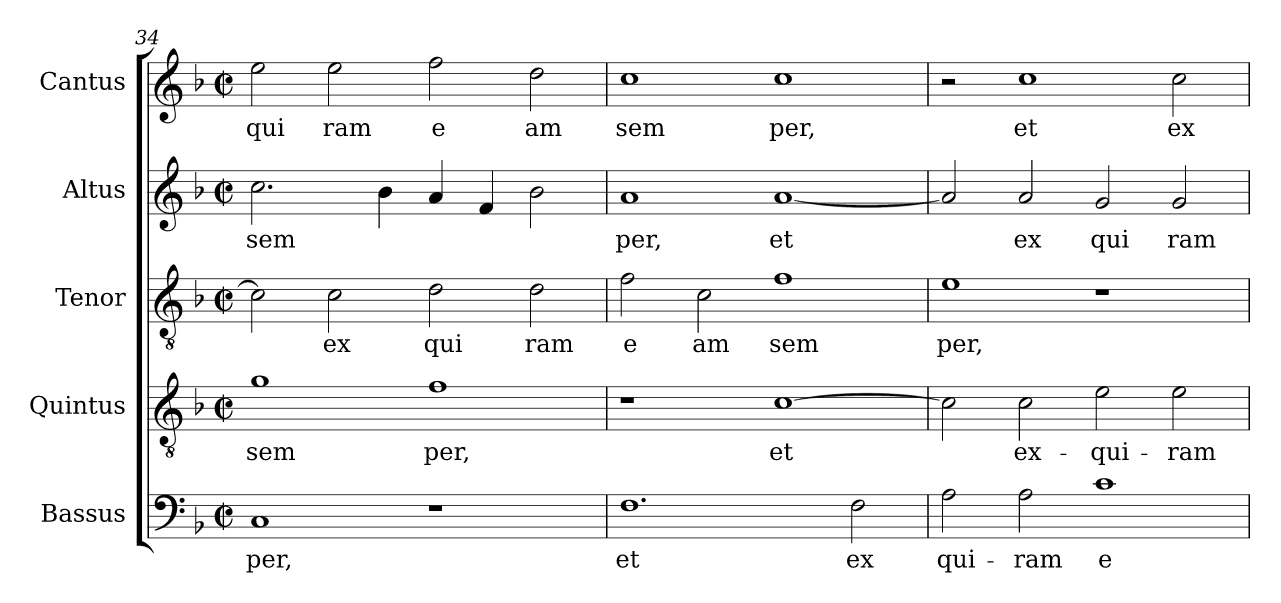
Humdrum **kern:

**kern	**text	**kern	**text	**kern	**text	**kern	**text	**kern	**text
*part5	*part5	*part4	*part4	*part3	*part3	*part2	*part2	*part1	*part1
*staff5	*staff5	*staff4	*staff4	*staff3	*staff3	*staff2	*staff2	*staff1	*staff1
*I"Bassus	*	*I"Quintus	*	*I"Tenor	*	*I"Altus	*	*I"Cantus	*
*clefF4	*	*clefGv2	*	*clefGv2	*	*clefG2	*	*clefG2	*
*k[b-]	*	*k[b-]	*	*k[b-]	*	*k[b-]	*	*k[b-]	*
*F:	*	*F:	*	*F:	*	*F:	*	*F:	*
*M2/2	*	*M2/2	*	*M2/2	*	*M2/2	*	*M2/2	*
*met(c|)	*	*met(c|)	*	*met(c|)	*	*met(c|)	*	*met(c|)	*
=34	=34	=34	=34	=34	=34	=34	=34	=34	=34
!	!LO:LY:b:cj	!	!LO:LY:b:cj	!	!LO:LY:b:cj	!	!LO:LY:b:cj	!	!LO:LY:b:cj
1C	per,	1g	sem	2c\]	.	2.cc\	sem	2ee\	qui
!	!	!	!	!	!LO:LY:b:cj	!	!	!	!LO:LY:b:cj
.	.	.	.	2c\	ex	.	.	2ee\	ram
!	!	!	!	!	!	!	!LO:LY:b:cj	!	!
.	.	.	.	.	.	4b-\	.	.	.
!	!	!	!LO:LY:b:cj	!	!LO:LY:b:cj	!	!LO:LY:b:cj	!	!LO:LY:b:cj
1r	.	1f	per,	2d\	qui	4a/	.	2ff\	e
!	!	!	!	!	!	!	!LO:LY:b:cj	!	!
.	.	.	.	.	.	4f/	.	.	.
!	!	!	!	!	!LO:LY:b:cj	!	!LO:LY:b:cj	!	!LO:LY:b:cj
.	.	.	.	2d\	ram	2b-\	.	2dd\	am
=35	=35	=35	=35	=35	=35	=35	=35	=35	=35
!	!LO:LY:b:cj	!	!	!	!LO:LY:b:cj	!	!LO:LY:b:cj	!	!LO:LY:b:cj
1.F	et	1r	.	2f\	e	1a	per,	1cc	sem
!	!	!	!	!	!LO:LY:b:cj	!	!	!	!
.	.	.	.	2c\	am	.	.	.	.
!	!	!	!LO:LY:b:cj	!	!LO:LY:b:cj	!	!LO:LY:b:cj	!	!LO:LY:b:cj
.	.	[>1c	et	1f	sem	[>1a	et	1cc	per,
!	!LO:LY:b:cj	!	!	!	!	!	!	!	!
2F\	ex	.	.	.	.	.	.	.	.
!!LO:PB:g=z
=36	=36	=36	=36	=36	=36	=36	=36	=36	=36
!	!LO:LY:b:cj	!	!LO:LY:b:cj	!	!LO:LY:b:cj	!	!LO:LY:b:cj	!	!
2A\	qui-	2c\]	.	1e	per,	2a/]	.	2r	.
!	!LO:LY:b:cj	!	!LO:LY:b:cj	!	!	!	!LO:LY:b:cj	!	!LO:LY:b:cj
2A\	-ram	2c\	ex-	.	.	2a/	ex	1cc	et
!	!LO:LY:b:cj	!	!LO:LY:b:cj	!	!	!	!LO:LY:b:cj	!	!
1c	e-	2e\	-qui-	1r	.	2g/	qui	.	.
!	!	!	!LO:LY:b:cj	!	!	!	!LO:LY:b:cj	!	!LO:LY:b:cj
.	.	2e\	-ram	.	.	2g/	ram	2cc\	ex-
=	=	=	=	=	=	=	=	=	=
*-	*-	*-	*-	*-	*-	*-	*-	*-	*-
